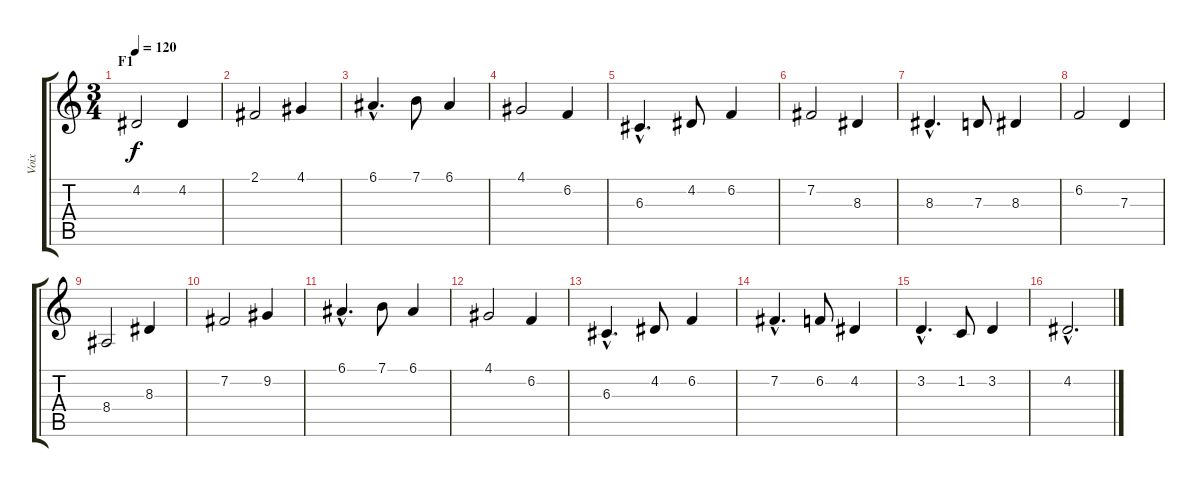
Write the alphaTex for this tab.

\track ("Voix" "Voix") {instrument choiraahs}
\staff {score tabs}
\tuning (E4 B3 G3 D3 A2 E2) {hide}
\ts (3 4)
\section ("" "F1")
\tempo 120
\clef g2
\ks c
4.2.2{dy f} 4.2.4 |
2.1.2 4.1.4 |
6.1{hac}.4{d} 7.1.8 6.1.4 |
4.1.2 6.2.4 |
6.3{hac}.4{d} 4.2.8 6.2.4 |
7.2.2 8.3.4 |
8.3{hac}.4{d} 7.3.8 8.3.4 |
6.2.2 7.3.4 |
8.4.2 8.3.4 |
7.2.2 9.2.4 |
6.1{hac}.4{d} 7.1.8 6.1.4 |
4.1.2 6.2.4 |
6.3{hac}.4{d} 4.2.8 6.2.4 |
7.2{hac}.4{d} 6.2.8 4.2.4 |
3.2{hac}.4{d} 1.2.8 3.2.4 |
4.2{hac}.2{d}
